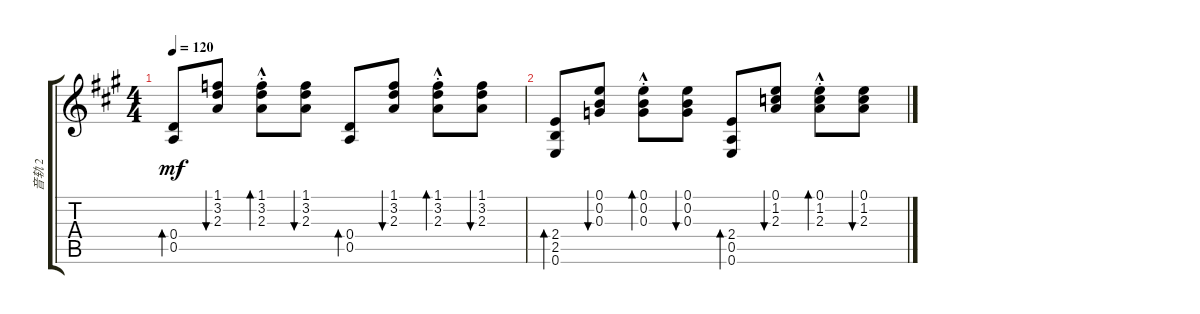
\track ("音轨 2" "音轨 2") {instrument acousticguitarsteel}
\staff {score tabs}
\tuning (E4 B3 G3 D3 A2 E2) {hide}
\ts (4 4)
\tempo 120
\clef g2
\ks a
(0.4 0.5).8{bd 30 dy mf} (1.1 3.2 2.3).8{bu 30} (1.1{hac st} 3.2 2.3).8{bd 30} (1.1 3.2 2.3).8{bu 30} (0.4 0.5).8{bd 30} (1.1 3.2 2.3).8{bu 30} (1.1{hac st} 3.2 2.3).8{bd 30} (1.1 3.2 2.3).8{bu 30} |
(2.4 2.5 0.6).8{bd 30} (0.1 0.2 0.3).8{bu 30} (0.1{hac st} 0.2 0.3).8{bd 30} (0.1 0.2 0.3).8{bu 30} (2.4 0.5 0.6).8{bd 30} (0.1 1.2 2.3).8{bu 30} (0.1{hac st} 1.2 2.3).8{bd 30} (0.1 1.2 2.3).8{bu 30}
